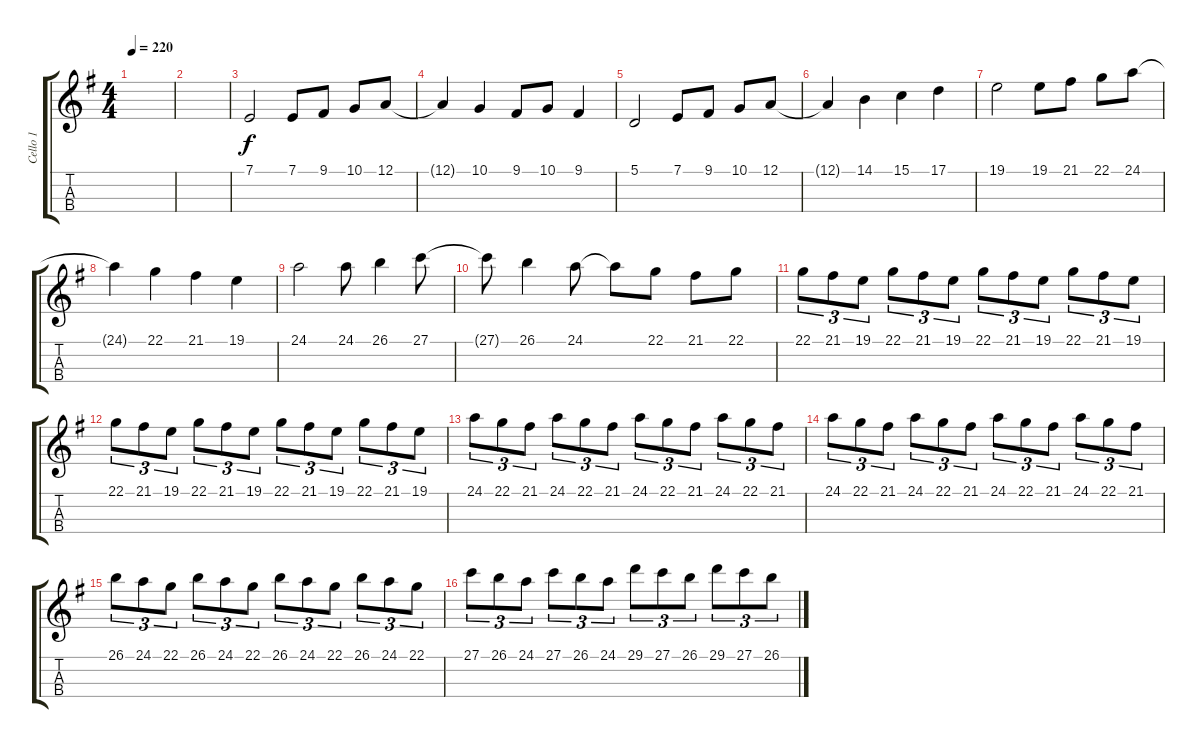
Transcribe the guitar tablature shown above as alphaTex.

\track ("Cello 1" "Cello 1") {instrument cello}
\staff {score tabs}
\tuning (A3 D3 G2 C2) {hide}
\ts (4 4)
\tempo 220
\clef g2
\ks g
|
|
7.1.2 7.1.8 9.1.8 10.1.8 12.1.8 |
12.1{t}.4 10.1.4 9.1.8 10.1.8 9.1.4 |
5.1.2 7.1.8 9.1.8 10.1.8 12.1.8 |
12.1{t}.4 14.1.4 15.1.4 17.1.4 |
19.1.2 19.1.8 21.1.8 22.1.8 24.1.8 |
24.1{t}.4 22.1.4 21.1.4 19.1.4 |
24.1.2 24.1.8 26.1.4 27.1.8 |
27.1{t}.8 26.1.4 24.1.8 24.1{t}.8 22.1.8 21.1.8 22.1.8 |
22.1.8{tu (3 2)} 21.1.8{tu (3 2)} 19.1.8{tu (3 2)} 22.1.8{tu (3 2)} 21.1.8{tu (3 2)} 19.1.8{tu (3 2)} 22.1.8{tu (3 2)} 21.1.8{tu (3 2)} 19.1.8{tu (3 2)} 22.1.8{tu (3 2)} 21.1.8{tu (3 2)} 19.1.8{tu (3 2)} |
22.1.8{tu (3 2)} 21.1.8{tu (3 2)} 19.1.8{tu (3 2)} 22.1.8{tu (3 2)} 21.1.8{tu (3 2)} 19.1.8{tu (3 2)} 22.1.8{tu (3 2)} 21.1.8{tu (3 2)} 19.1.8{tu (3 2)} 22.1.8{tu (3 2)} 21.1.8{tu (3 2)} 19.1.8{tu (3 2)} |
24.1.8{tu (3 2)} 22.1.8{tu (3 2)} 21.1.8{tu (3 2)} 24.1.8{tu (3 2)} 22.1.8{tu (3 2)} 21.1.8{tu (3 2)} 24.1.8{tu (3 2)} 22.1.8{tu (3 2)} 21.1.8{tu (3 2)} 24.1.8{tu (3 2)} 22.1.8{tu (3 2)} 21.1.8{tu (3 2)} |
24.1.8{tu (3 2)} 22.1.8{tu (3 2)} 21.1.8{tu (3 2)} 24.1.8{tu (3 2)} 22.1.8{tu (3 2)} 21.1.8{tu (3 2)} 24.1.8{tu (3 2)} 22.1.8{tu (3 2)} 21.1.8{tu (3 2)} 24.1.8{tu (3 2)} 22.1.8{tu (3 2)} 21.1.8{tu (3 2)} |
26.1.8{tu (3 2)} 24.1.8{tu (3 2)} 22.1.8{tu (3 2)} 26.1.8{tu (3 2)} 24.1.8{tu (3 2)} 22.1.8{tu (3 2)} 26.1.8{tu (3 2)} 24.1.8{tu (3 2)} 22.1.8{tu (3 2)} 26.1.8{tu (3 2)} 24.1.8{tu (3 2)} 22.1.8{tu (3 2)} |
27.1.8{tu (3 2)} 26.1.8{tu (3 2)} 24.1.8{tu (3 2)} 27.1.8{tu (3 2)} 26.1.8{tu (3 2)} 24.1.8{tu (3 2)} 29.1.8{tu (3 2)} 27.1.8{tu (3 2)} 26.1.8{tu (3 2)} 29.1.8{tu (3 2)} 27.1.8{tu (3 2)} 26.1.8{tu (3 2)}
